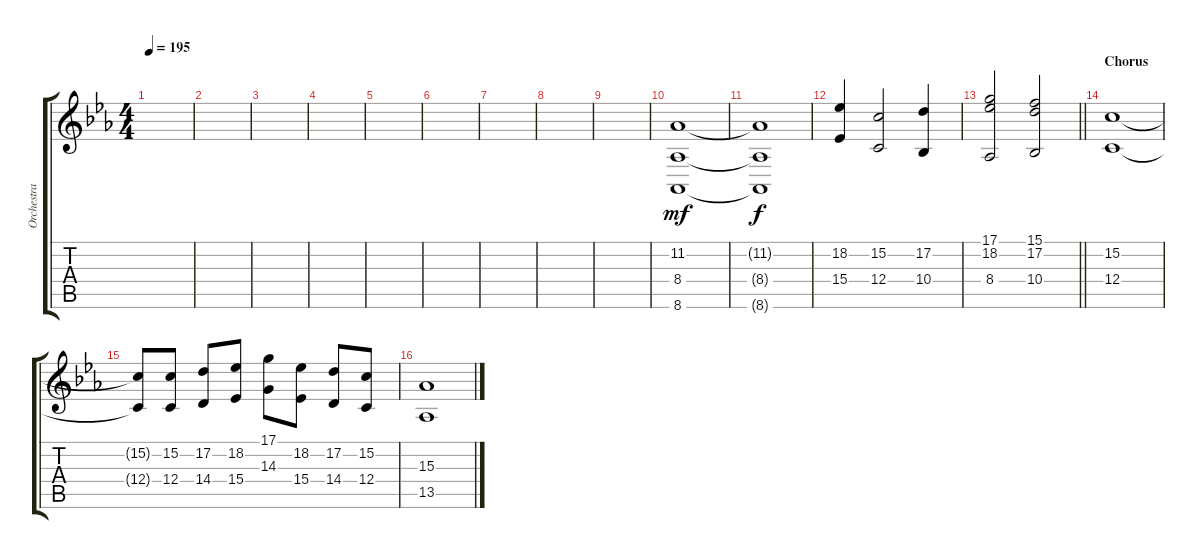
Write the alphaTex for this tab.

\track ("Orchestra" "Orchestra") {instrument viola}
\staff {score tabs}
\tuning (D4 A3 F3 C3 G2 C2) {hide}
\ts (4 4)
\tempo 195
\clef g2
\ks cminor
|
|
|
|
|
|
|
|
|
(11.2 8.4 8.6).1{dy mf volume 11} |
(11.2{t} 8.4{t} 8.6{t}).1{dy f} |
(18.2 15.4).4 (15.2 12.4).2 (17.2 10.4).4 |
\barLineRight lightlight
(17.1 18.2 8.4).2 (15.1 17.2 10.4).2 |
\section ("" "Chorus")
(15.2 12.4).1 |
(15.2{t} 12.4{t}).8 (15.2 12.4).8 (17.2 14.4).8 (18.2 15.4).8 (17.1 14.3).8 (18.2 15.4).8 (17.2 14.4).8 (15.2 12.4).8 |
(15.3 13.5).1
